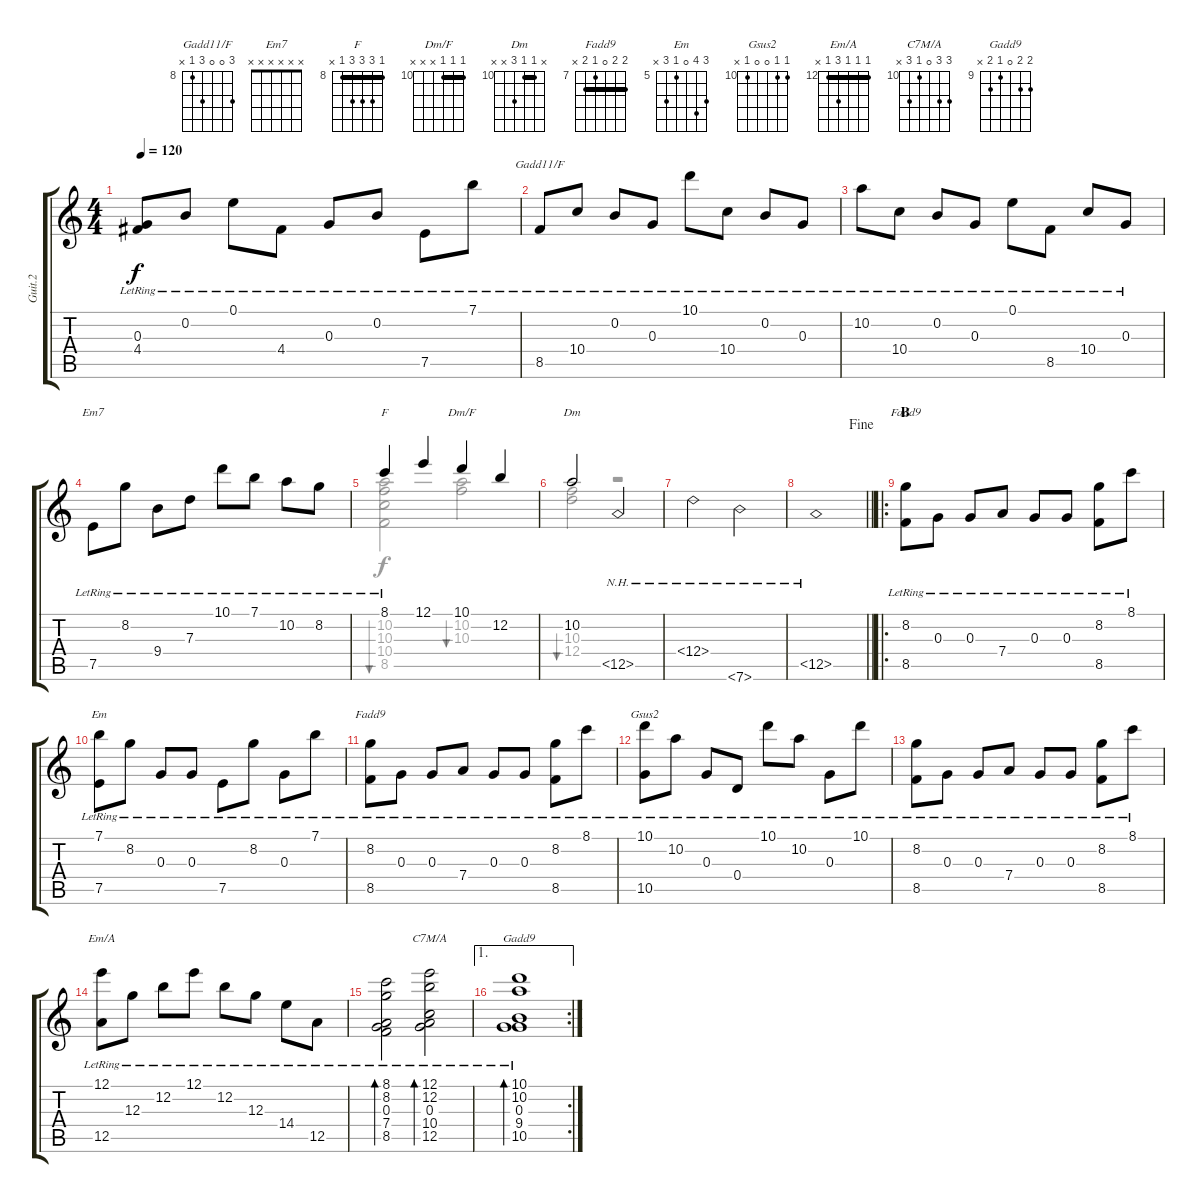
\track ("Guit.2" "Guit.2") {instrument electricguitarjazz}
\staff {score tabs}
\tuning (E4 B3 G3 D3 A2 E2) {hide}
\chord ("Gadd11/F" 10 0 0 10 8 x) {firstfret 8}
\chord ("Em7" x x x x x x)
\chord ("F" 8 10 10 10 8 x) {firstfret 8 barre 8}
\chord ("Dm/F" 10 10 10 x x x) {firstfret 10 barre 10}
\chord ("Dm" x 10 10 12 x x) {firstfret 10 barre 10}
\chord ("Fadd9" 8 8 0 7 8 x) {firstfret 7}
\chord ("Em" 7 8 0 5 7 x) {firstfret 5}
\chord ("Fadd9" 8 8 0 7 8 x) {firstfret 7 barre 8}
\chord ("Gsus2" 10 10 0 0 10 x) {firstfret 10}
\chord ("Em/A" 12 12 12 14 12 x) {firstfret 12 barre 12}
\chord ("C7M/A" 12 12 0 10 12 x) {firstfret 10}
\chord ("Gadd9" 10 10 0 9 10 x) {firstfret 9}
\voice
\ts (4 4)
\tempo 120
\clef g2
\ks c
(0.3{lr} 4.4{lr}).8{dy f} 0.2{lr}.8 0.1{lr}.8 4.4{lr}.8 0.3{lr}.8 0.2{lr}.8 7.5{lr}.8 7.1{lr}.8 |
8.5{lr}.8{ch "Gadd11/F"} 10.4{lr}.8 0.2{lr}.8 0.3{lr}.8 10.1{lr}.8 10.4{lr}.8 0.2{lr}.8 0.3{lr}.8 |
10.2{lr}.8 10.4{lr}.8 0.2{lr}.8 0.3{lr}.8 0.1{lr}.8 8.5{lr}.8 10.4{lr}.8 0.3{lr}.8 |
7.5{lr}.8{ch "Em7"} 8.2{lr}.8 9.4{lr}.8 7.3{lr}.8 10.1{lr}.8 7.1{lr}.8 10.2{lr}.8 8.2{lr}.8 |
8.1{lr}.4{ch "F"} 12.1.4 10.1.4{ch "Dm/F"} 12.2.4 |
10.2.2{ch "Dm"} 12.5{nh}.2 |
12.4{nh}.2 7.6{nh}.2 |
\jump fine
\barLineRight lightlight
12.5{nh}.1 |
\ro
\section ("" "B")
(8.2{lr} 8.5{lr}).8{ch "Fadd9"} 0.3{lr}.8 0.3{lr}.8 7.4{lr}.8 0.3{lr}.8 0.3{lr}.8 (8.2{lr} 8.5{lr}).8 8.1{lr}.8 |
(7.1{lr} 7.5{lr}).8{ch "Em"} 8.2{lr}.8 0.3{lr}.8 0.3{lr}.8 7.5{lr}.8 8.2{lr}.8 0.3{lr}.8 7.1{lr}.8 |
(8.2{lr} 8.5{lr}).8{ch "Fadd9"} 0.3{lr}.8 0.3{lr}.8 7.4{lr}.8 0.3{lr}.8 0.3{lr}.8 (8.2{lr} 8.5{lr}).8 8.1{lr}.8 |
(10.1{lr} 10.5{lr}).8{ch "Gsus2"} 10.2{lr}.8 0.3{lr}.8 0.4{lr}.8 10.1{lr}.8 10.2{lr}.8 0.3{lr}.8 10.1{lr}.8 |
(8.2{lr} 8.5{lr}).8 0.3{lr}.8 0.3{lr}.8 7.4{lr}.8 0.3{lr}.8 0.3{lr}.8 (8.2{lr} 8.5{lr}).8 8.1{lr}.8 |
(12.1{lr} 12.5{lr}).8{ch "Em/A"} 12.3{lr}.8 12.2{lr}.8 12.1{lr}.8 12.2{lr}.8 12.3{lr}.8 14.4{lr}.8 12.5{lr}.8 |
(8.1{lr} 8.2{lr} 0.3{lr} 7.4{lr} 8.5{lr}).2{bd 240} (12.1{lr} 12.2{lr} 0.3{lr} 10.4{lr} 12.5{lr}).2{bd 240 ch "C7M/A"} |
\ae 1
\rc 2
(10.1{lr} 10.2{lr} 0.3{lr} 9.4{lr} 10.5{lr}).1{bd 240 ch "Gadd9"}
\voice
\clef g2
\ottava regular
\simile none
\ks c
|
|
|
|
(10.2 10.3 10.4 8.5).2{bu 240} (10.2 10.3).2{bu 240} |
(10.3 12.4).2{bu 240} r.2 |
|
\barLineRight lightlight
|
|
|
|
|
|
|
|
